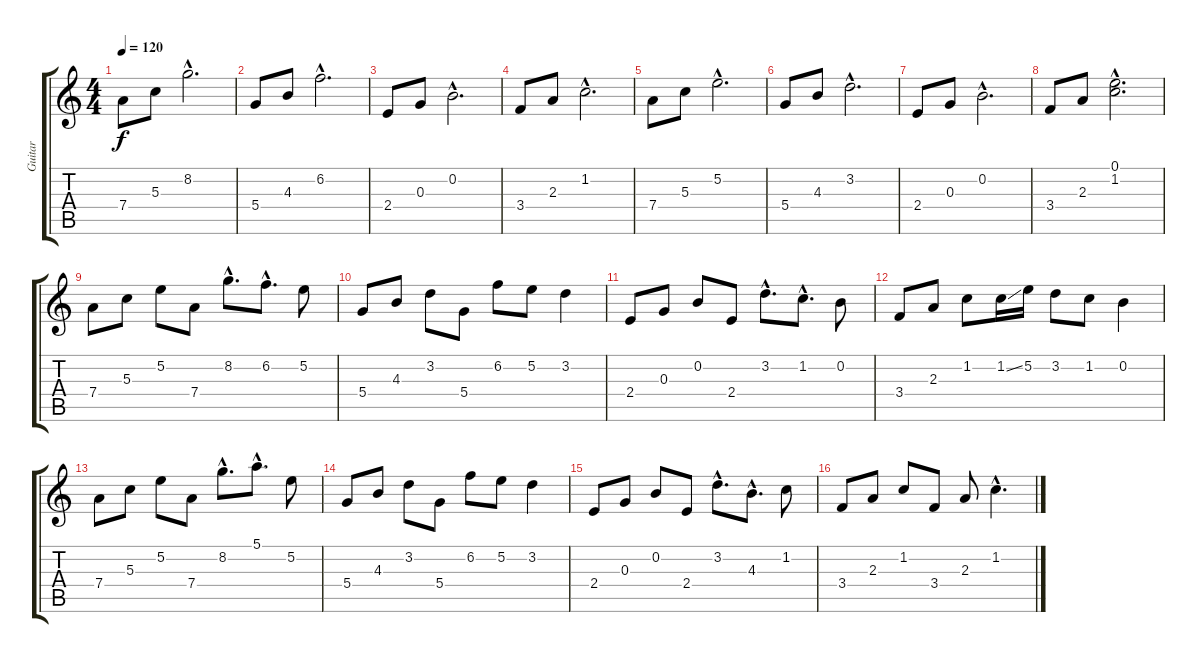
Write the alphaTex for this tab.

\track ("Guitar" "Guitar") {instrument electricguitarclean}
\staff {score tabs}
\tuning (E4 B3 G3 D3 A2 E2) {hide}
\ts (4 4)
\tempo 120
\clef g2
\ks c
7.4.8{dy f instrument electricguitarclean} 5.3.8 8.2{hac}.2{d} |
5.4.8 4.3.8 6.2{hac}.2{d} |
2.4.8 0.3.8 0.2{hac}.2{d} |
3.4.8 2.3.8 1.2{hac}.2{d} |
7.4.8 5.3.8 5.2{hac}.2{d} |
5.4.8 4.3.8 3.2{hac}.2{d} |
2.4.8 0.3.8 0.2{hac}.2{d} |
3.4.8 2.3.8 (0.1{hac} 1.2{hac}).2{d} |
7.4.8 5.3.8 5.2.8 7.4.8 8.2{hac}.8{d} 6.2{hac}.8{d} 5.2.8 |
5.4.8 4.3.8 3.2.8 5.4.8 6.2.8 5.2.8 3.2.4 |
2.4.8 0.3.8 0.2.8 2.4.8 3.2{hac}.8{d} 1.2{hac}.8{d} 0.2.8 |
3.4.8 2.3.8 1.2.8 1.2{ss}.16 5.2.16 3.2.8 1.2.8 0.2.4 |
7.4.8 5.3.8 5.2.8 7.4.8 8.2{hac}.8{d} 5.1{hac}.8{d} 5.2.8 |
5.4.8 4.3.8 3.2.8 5.4.8 6.2.8 5.2.8 3.2.4 |
2.4.8 0.3.8 0.2.8 2.4.8 3.2{hac}.8{d} 4.3{hac}.8{d} 1.2.8 |
3.4.8 2.3.8 1.2.8 3.4.8 2.3.8 1.2{hac}.4{d}
